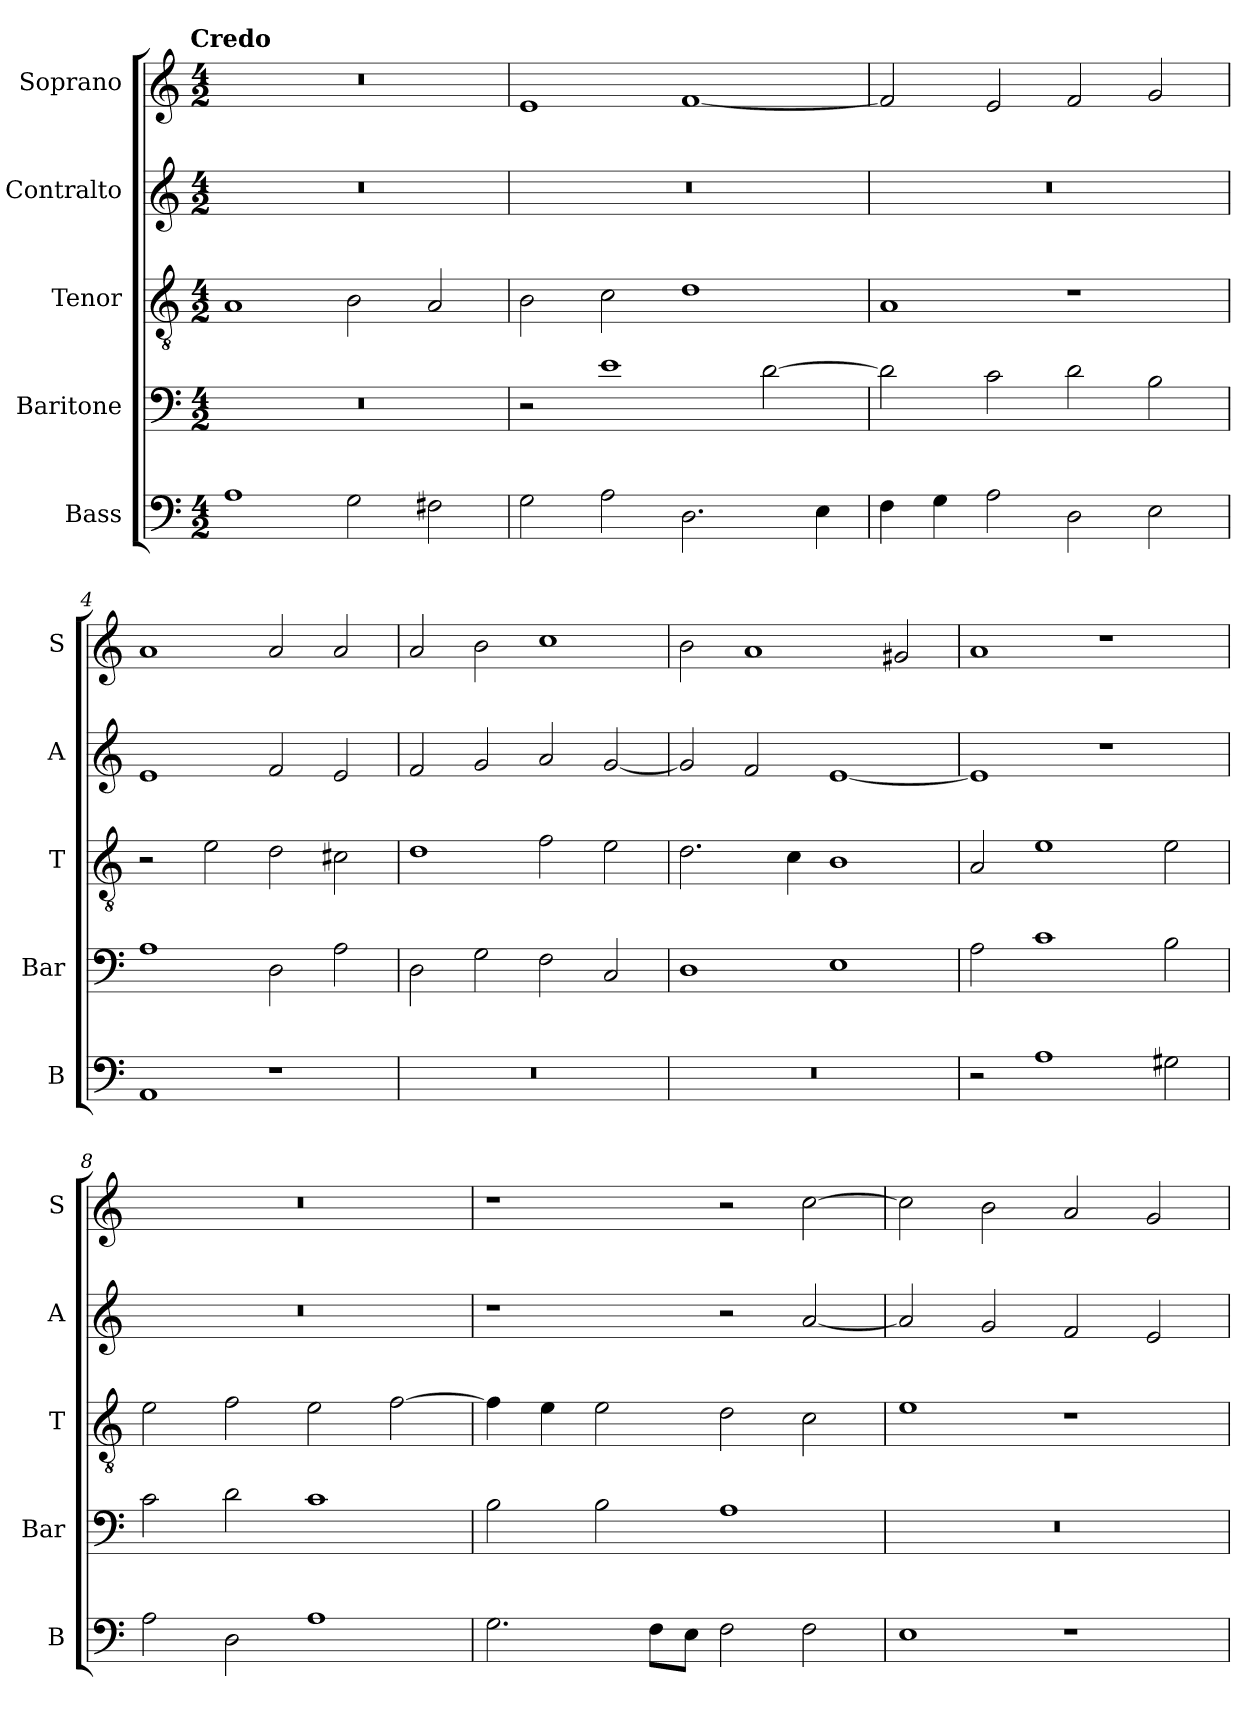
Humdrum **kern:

**kern	**kern	**kern	**kern	**kern
*part5	*part4	*part3	*part2	*part1
*staff5	*staff4	*staff3	*staff2	*staff1
*I"Bass	*I"Baritone	*I"Tenor	*I"Contralto	*I"Soprano
*I'B	*I'Bar	*I'T	*I'A	*I'S
*clefF4	*clefF4	*clefGv2	*clefG2	*clefG2
*k[]	*k[]	*k[]	*k[]	*k[]
*A:aeo	*A:aeo	*A:aeo	*A:aeo	*A:aeo
!!LO:TX:omd:t=Credo
*M4/2	*M4/2	*M4/2	*M4/2	*M4/2
=1	=1	=1	=1	=1
1A	0r	1A	0r	0r
2G	.	2B	.	.
2F#X	.	2A	.	.
=2	=2	=2	=2	=2
2G	2r	2B	0r	1e
2A	1e	2c	.	.
2.D	.	1d	.	[1f
.	[2d	.	.	.
4E	.	.	.	.
=3	=3	=3	=3	=3
4F	2d]	1A	0r	2f]
4G	.	.	.	.
2A	2c	.	.	2e
2D	2d	1r	.	2f
2E	2B	.	.	2g
=4	=4	=4	=4	=4
1AA	1A	2r	1e	1a
.	.	2e	.	.
1r	2D	2d	2f	2a
.	2A	2c#X	2e	2a
=5	=5	=5	=5	=5
0r	2D	1d	2f	2a
.	2G	.	2g	2b
.	2F	2f	2a	1cc
.	2C	2e	[2g	.
=6	=6	=6	=6	=6
0r	1D	2.d	2g]	2b
.	.	.	2f	1a
.	.	4c	.	.
.	1E	1B	[1e	.
.	.	.	.	2g#X
=7	=7	=7	=7	=7
2r	2A	2A	1e]	1a
1A	1c	1e	.	.
.	.	.	1r	1r
2G#X	2B	2e	.	.
=8	=8	=8	=8	=8
2A	2c	2e	0r	0r
2D	2d	2f	.	.
1A	1c	2e	.	.
.	.	[2f	.	.
=9	=9	=9	=9	=9
2.G	2B	4f]	1r	1r
.	.	4e	.	.
.	2B	2e	.	.
8F\L	.	.	.	.
8E\J	.	.	.	.
2F	1A	2d	2r	2r
2F	.	2c	[2a	[2cc
=10	=10	=10	=10	=10
1E	0r	1e	2a]	2cc]
.	.	.	2g	2b
1r	.	1r	2f	2a
.	.	.	2e	2g
=	=	=	=	=
*-	*-	*-	*-	*-
